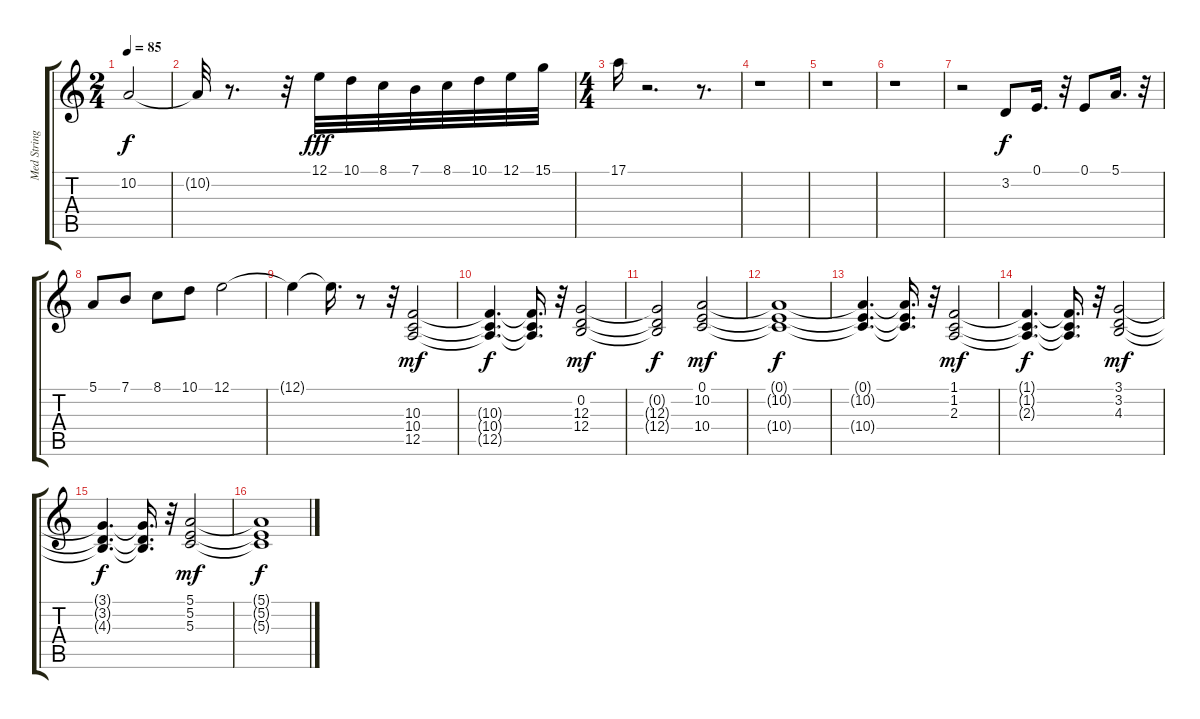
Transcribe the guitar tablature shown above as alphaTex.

\track ("Med Strings" "Med String") {instrument stringensemble2}
\staff {score tabs}
\tuning (E4 B3 G3 D3 A2 E2) {hide}
\ts (2 4)
\tempo 85
\clef g2
\ks c
10.2{t}.2{dy f} |
10.2{t}.32 r.8{d} r.32 12.1.32{dy fff} 10.1.32 8.1.32 7.1.32 8.1.32 10.1.32 12.1.32 15.1.32 |
\ts (4 4)
17.1.16 r.2{d} r.8{d} |
r.1 |
r.1 |
r.1 |
r.2 3.2.8{dy f} 0.1.16{d} r.32 0.1.8 5.1.16{d} r.32 |
5.1.8 7.1.8 8.1.8 10.1.8 12.1.2 |
12.1{t}.4 12.1{t}.16{d} r.8 r.32 (10.3 10.4 12.5).2{dy mf} |
(10.3{t} 10.4{t} 12.5{t}).4{d dy f} (10.3{t} 10.4{t} 12.5{t}).16{d} r.32 (0.2 12.3 12.4).2{dy mf} |
(0.2{t} 12.3{t} 12.4{t}).2{dy f} (0.1 10.2 10.4).2{dy mf} |
(0.1{t} 10.2{t} 10.4{t}).1{dy f} |
(0.1{t} 10.2{t} 10.4{t}).4{d} (0.1{t} 10.2{t} 10.4{t}).16{d} r.32 (1.1 1.2 2.3).2{dy mf} |
(1.1{t} 1.2{t} 2.3{t}).4{d dy f} (1.1{t} 1.2{t} 2.3{t}).16{d} r.32 (3.1 3.2 4.3).2{dy mf} |
(3.1{t} 3.2{t} 4.3{t}).4{d dy f} (3.1{t} 3.2{t} 4.3{t}).16{d} r.32 (5.1 5.2 5.3).2{dy mf} |
(5.1{t} 5.2{t} 5.3{t}).1{dy f}
